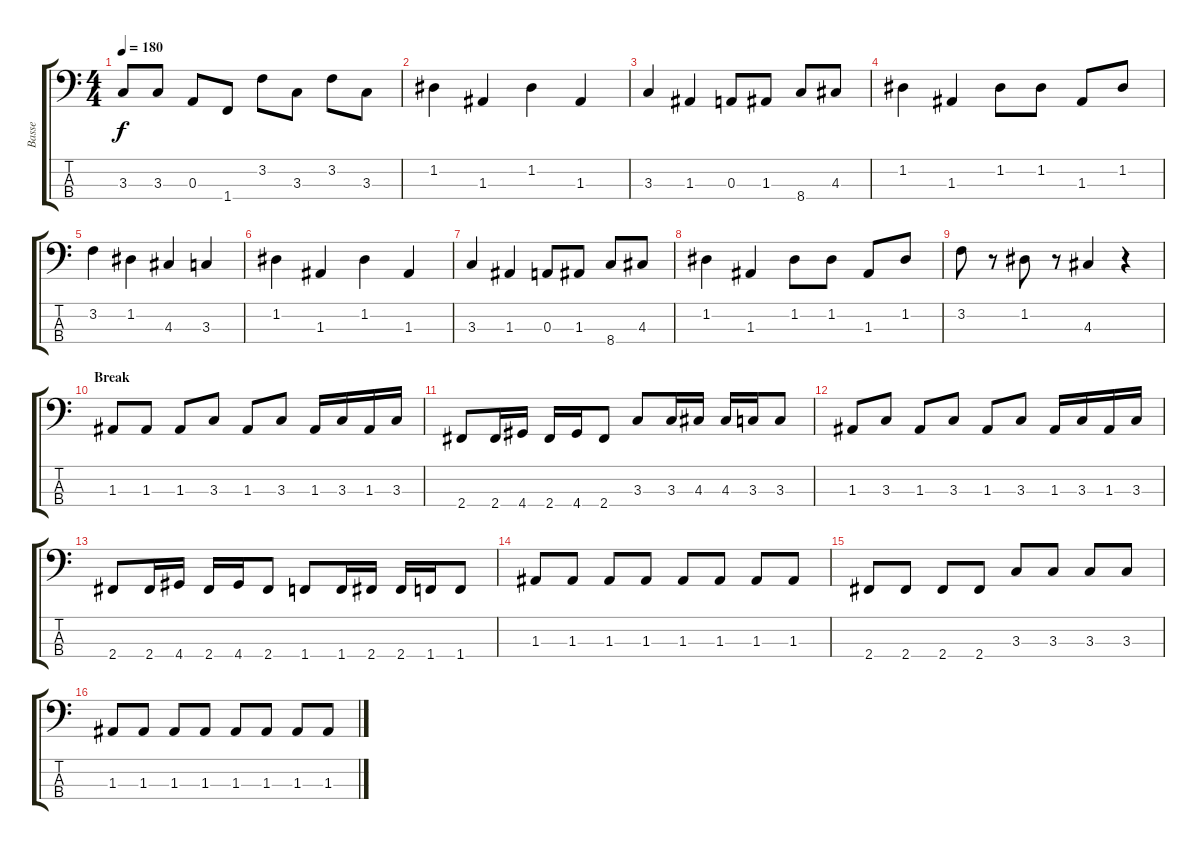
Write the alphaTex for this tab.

\track ("Basse" "Basse") {instrument electricbassfinger}
\staff {score tabs}
\tuning (G2 D2 A1 E1) {hide}
\ts (4 4)
\tempo 180
\clef f4
\ks c
3.3.8{dy f} 3.3.8 0.3.8 1.4.8 3.2.8 3.3.8 3.2.8 3.3.8 |
1.2.4 1.3.4 1.2.4 1.3.4 |
3.3.4 1.3.4 0.3.8 1.3.8 8.4.8 4.3.8 |
1.2.4 1.3.4 1.2.8 1.2.8 1.3.8 1.2.8 |
3.2.4 1.2.4 4.3.4 3.3.4 |
1.2.4 1.3.4 1.2.4 1.3.4 |
3.3.4 1.3.4 0.3.8 1.3.8 8.4.8 4.3.8 |
1.2.4 1.3.4 1.2.8 1.2.8 1.3.8 1.2.8 |
3.2.8 r.8 1.2.8 r.8 4.3.4 r.4 |
\section ("" "Break")
1.3.8 1.3.8 1.3.8 3.3.8 1.3.8 3.3.8 1.3.16 3.3.16 1.3.16 3.3.16 |
2.4.8 2.4.16 4.4.16 2.4.16 4.4.16 2.4.8 3.3.8 3.3.16 4.3.16 4.3.16 3.3.16 3.3.8 |
1.3.8 3.3.8 1.3.8 3.3.8 1.3.8 3.3.8 1.3.16 3.3.16 1.3.16 3.3.16 |
2.4.8 2.4.16 4.4.16 2.4.16 4.4.16 2.4.8 1.4.8 1.4.16 2.4.16 2.4.16 1.4.16 1.4.8 |
1.3.8 1.3.8 1.3.8 1.3.8 1.3.8 1.3.8 1.3.8 1.3.8 |
2.4.8 2.4.8 2.4.8 2.4.8 3.3.8 3.3.8 3.3.8 3.3.8 |
1.3.8 1.3.8 1.3.8 1.3.8 1.3.8 1.3.8 1.3.8 1.3.8
